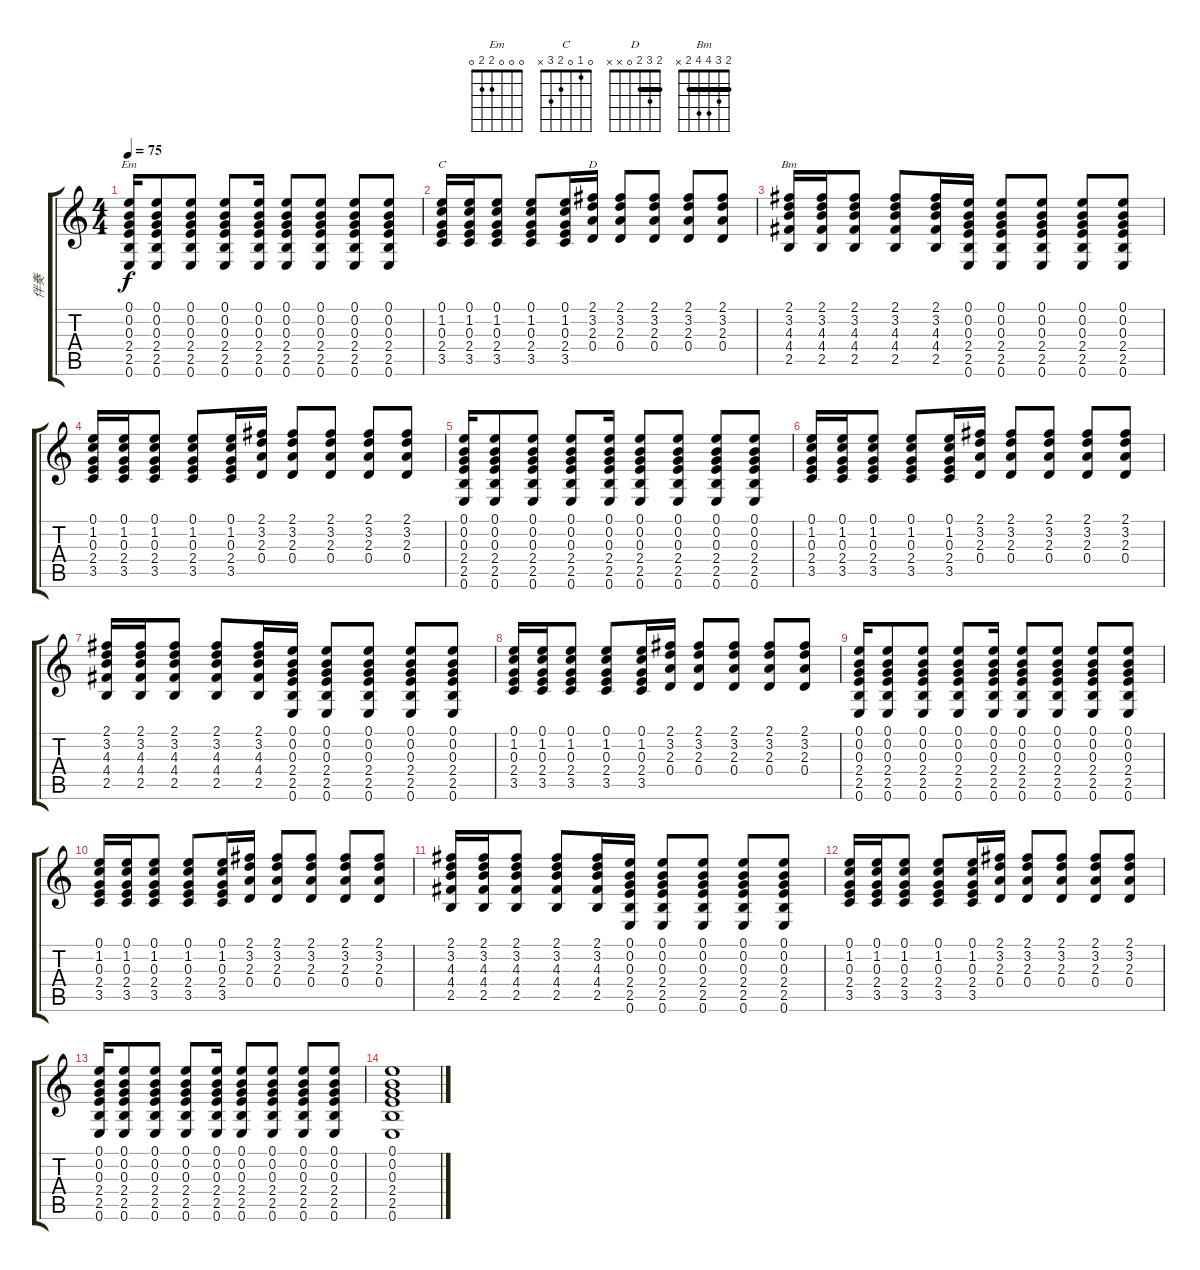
\track ("伴奏" "伴奏") {instrument acousticguitarnylon}
\staff {score tabs}
\tuning (E4 B3 G3 D3 A2 E2) {hide}
\chord ("Em" 0 0 0 2 2 0)
\chord ("C" 0 1 0 2 3 x)
\chord ("D" 2 3 2 0 x x) {barre 2}
\chord ("Bm" 2 3 4 4 2 x) {barre 2}
\ts (4 4)
\tempo 75
\clef g2
\ks c
(0.1 0.2 0.3 2.4 2.5 0.6).16{ch "Em" dy f} (0.1 0.2 0.3 2.4 2.5 0.6).8 (0.1 0.2 0.3 2.4 2.5 0.6).8 (0.1 0.2 0.3 2.4 2.5 0.6).8 (0.1 0.2 0.3 2.4 2.5 0.6).16 (0.1 0.2 0.3 2.4 2.5 0.6).8 (0.1 0.2 0.3 2.4 2.5 0.6).8 (0.1 0.2 0.3 2.4 2.5 0.6).8 (0.1 0.2 0.3 2.4 2.5 0.6).8 |
(0.1 1.2 0.3 2.4 3.5).16{ch "C"} (0.1 1.2 0.3 2.4 3.5).16 (0.1 1.2 0.3 2.4 3.5).8 (0.1 1.2 0.3 2.4 3.5).8 (0.1 1.2 0.3 2.4 3.5).16 (2.1 3.2 2.3 0.4).16{ch "D"} (2.1 3.2 2.3 0.4).8 (2.1 3.2 2.3 0.4).8 (2.1 3.2 2.3 0.4).8 (2.1 3.2 2.3 0.4).8 |
(2.1 3.2 4.3 4.4 2.5).16{ch "Bm"} (2.1 3.2 4.3 4.4 2.5).16 (2.1 3.2 4.3 4.4 2.5).8 (2.1 3.2 4.3 4.4 2.5).8 (2.1 3.2 4.3 4.4 2.5).16 (0.1 0.2 0.3 2.4 2.5 0.6).16 (0.1 0.2 0.3 2.4 2.5 0.6).8 (0.1 0.2 0.3 2.4 2.5 0.6).8 (0.1 0.2 0.3 2.4 2.5 0.6).8 (0.1 0.2 0.3 2.4 2.5 0.6).8 |
(0.1 1.2 0.3 2.4 3.5).16 (0.1 1.2 0.3 2.4 3.5).16 (0.1 1.2 0.3 2.4 3.5).8 (0.1 1.2 0.3 2.4 3.5).8 (0.1 1.2 0.3 2.4 3.5).16 (2.1 3.2 2.3 0.4).16 (2.1 3.2 2.3 0.4).8 (2.1 3.2 2.3 0.4).8 (2.1 3.2 2.3 0.4).8 (2.1 3.2 2.3 0.4).8 |
(0.1 0.2 0.3 2.4 2.5 0.6).16 (0.1 0.2 0.3 2.4 2.5 0.6).8 (0.1 0.2 0.3 2.4 2.5 0.6).8 (0.1 0.2 0.3 2.4 2.5 0.6).8 (0.1 0.2 0.3 2.4 2.5 0.6).16 (0.1 0.2 0.3 2.4 2.5 0.6).8 (0.1 0.2 0.3 2.4 2.5 0.6).8 (0.1 0.2 0.3 2.4 2.5 0.6).8 (0.1 0.2 0.3 2.4 2.5 0.6).8 |
(0.1 1.2 0.3 2.4 3.5).16 (0.1 1.2 0.3 2.4 3.5).16 (0.1 1.2 0.3 2.4 3.5).8 (0.1 1.2 0.3 2.4 3.5).8 (0.1 1.2 0.3 2.4 3.5).16 (2.1 3.2 2.3 0.4).16 (2.1 3.2 2.3 0.4).8 (2.1 3.2 2.3 0.4).8 (2.1 3.2 2.3 0.4).8 (2.1 3.2 2.3 0.4).8 |
(2.1 3.2 4.3 4.4 2.5).16 (2.1 3.2 4.3 4.4 2.5).16 (2.1 3.2 4.3 4.4 2.5).8 (2.1 3.2 4.3 4.4 2.5).8 (2.1 3.2 4.3 4.4 2.5).16 (0.1 0.2 0.3 2.4 2.5 0.6).16 (0.1 0.2 0.3 2.4 2.5 0.6).8 (0.1 0.2 0.3 2.4 2.5 0.6).8 (0.1 0.2 0.3 2.4 2.5 0.6).8 (0.1 0.2 0.3 2.4 2.5 0.6).8 |
(0.1 1.2 0.3 2.4 3.5).16 (0.1 1.2 0.3 2.4 3.5).16 (0.1 1.2 0.3 2.4 3.5).8 (0.1 1.2 0.3 2.4 3.5).8 (0.1 1.2 0.3 2.4 3.5).16 (2.1 3.2 2.3 0.4).16 (2.1 3.2 2.3 0.4).8 (2.1 3.2 2.3 0.4).8 (2.1 3.2 2.3 0.4).8 (2.1 3.2 2.3 0.4).8 |
(0.1 0.2 0.3 2.4 2.5 0.6).16 (0.1 0.2 0.3 2.4 2.5 0.6).8 (0.1 0.2 0.3 2.4 2.5 0.6).8 (0.1 0.2 0.3 2.4 2.5 0.6).8 (0.1 0.2 0.3 2.4 2.5 0.6).16 (0.1 0.2 0.3 2.4 2.5 0.6).8 (0.1 0.2 0.3 2.4 2.5 0.6).8 (0.1 0.2 0.3 2.4 2.5 0.6).8 (0.1 0.2 0.3 2.4 2.5 0.6).8 |
(0.1 1.2 0.3 2.4 3.5).16 (0.1 1.2 0.3 2.4 3.5).16 (0.1 1.2 0.3 2.4 3.5).8 (0.1 1.2 0.3 2.4 3.5).8 (0.1 1.2 0.3 2.4 3.5).16 (2.1 3.2 2.3 0.4).16 (2.1 3.2 2.3 0.4).8 (2.1 3.2 2.3 0.4).8 (2.1 3.2 2.3 0.4).8 (2.1 3.2 2.3 0.4).8 |
(2.1 3.2 4.3 4.4 2.5).16 (2.1 3.2 4.3 4.4 2.5).16 (2.1 3.2 4.3 4.4 2.5).8 (2.1 3.2 4.3 4.4 2.5).8 (2.1 3.2 4.3 4.4 2.5).16 (0.1 0.2 0.3 2.4 2.5 0.6).16 (0.1 0.2 0.3 2.4 2.5 0.6).8 (0.1 0.2 0.3 2.4 2.5 0.6).8 (0.1 0.2 0.3 2.4 2.5 0.6).8 (0.1 0.2 0.3 2.4 2.5 0.6).8 |
(0.1 1.2 0.3 2.4 3.5).16 (0.1 1.2 0.3 2.4 3.5).16 (0.1 1.2 0.3 2.4 3.5).8 (0.1 1.2 0.3 2.4 3.5).8 (0.1 1.2 0.3 2.4 3.5).16 (2.1 3.2 2.3 0.4).16 (2.1 3.2 2.3 0.4).8 (2.1 3.2 2.3 0.4).8 (2.1 3.2 2.3 0.4).8 (2.1 3.2 2.3 0.4).8 |
(0.1 0.2 0.3 2.4 2.5 0.6).16 (0.1 0.2 0.3 2.4 2.5 0.6).8 (0.1 0.2 0.3 2.4 2.5 0.6).8 (0.1 0.2 0.3 2.4 2.5 0.6).8 (0.1 0.2 0.3 2.4 2.5 0.6).16 (0.1 0.2 0.3 2.4 2.5 0.6).8 (0.1 0.2 0.3 2.4 2.5 0.6).8 (0.1 0.2 0.3 2.4 2.5 0.6).8 (0.1 0.2 0.3 2.4 2.5 0.6).8 |
(0.1 0.2 0.3 2.4 2.5 0.6).1
